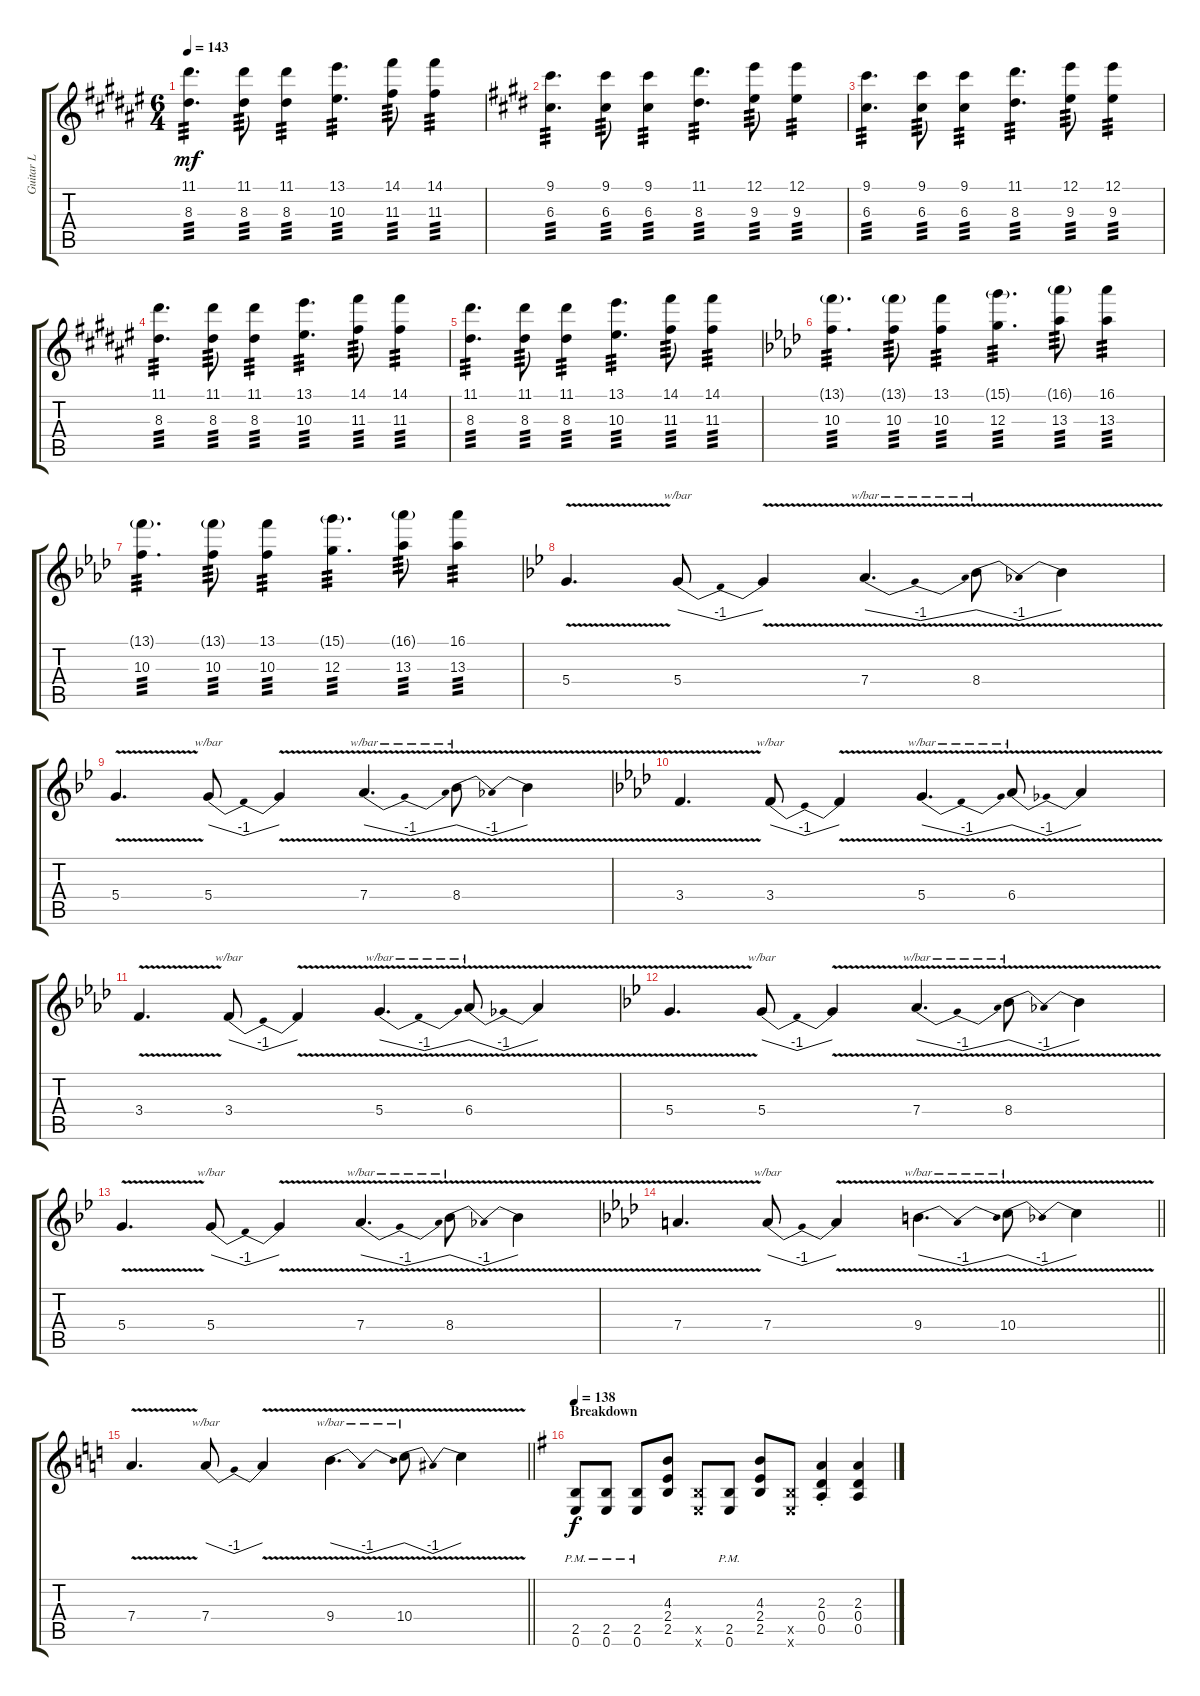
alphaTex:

\track ("Guitar L" "Guitar L") {instrument distortionguitar}
\staff {score tabs}
\tuning (E4 B3 G3 D3 A2 E2) {hide}
\ts (6 4)
\tempo 143
\clef g2
\ks f#
(11.1 8.3).4{d tp 3 dy mf} (11.1 8.3).8{tp 3} (11.1 8.3).4{tp 3} (13.1 10.3).4{d tp 3} (14.1 11.3).8{tp 3} (14.1 11.3).4{tp 3} |
\ks e
(9.1 6.3).4{d tp 3} (9.1 6.3).8{tp 3} (9.1 6.3).4{tp 3} (11.1 8.3).4{d tp 3} (12.1 9.3).8{tp 3} (12.1 9.3).4{tp 3} |
(9.1 6.3).4{d tp 3} (9.1 6.3).8{tp 3} (9.1 6.3).4{tp 3} (11.1 8.3).4{d tp 3} (12.1 9.3).8{tp 3} (12.1 9.3).4{tp 3} |
\ks f#
(11.1 8.3).4{d tp 3} (11.1 8.3).8{tp 3} (11.1 8.3).4{tp 3} (13.1 10.3).4{d tp 3} (14.1 11.3).8{tp 3} (14.1 11.3).4{tp 3} |
(11.1 8.3).4{d tp 3} (11.1 8.3).8{tp 3} (11.1 8.3).4{tp 3} (13.1 10.3).4{d tp 3} (14.1 11.3).8{tp 3} (14.1 11.3).4{tp 3} |
\ks ab
(13.1{g} 10.3).4{d tp 3} (13.1{g} 10.3).8{tp 3} (13.1 10.3).4{tp 3} (15.1{g} 12.3).4{d tp 3} (16.1{g} 13.3).8{tp 3} (16.1 13.3).4{tp 3} |
(13.1{g} 10.3).4{d tp 3} (13.1{g} 10.3).8{tp 3} (13.1 10.3).4{tp 3} (15.1{g} 12.3).4{d tp 3} (16.1{g} 13.3).8{tp 3} (16.1 13.3).4{tp 3} |
\ks bb
5.4{v}.4{d} 5.4.8{tbe (dip default 0 0 30 -4 60 0)} 5.4{v t}.4 7.4{v}.4{d tbe (dip default 0 0 30 -4 60 0)} 8.4{v}.8{tbe (dip default 0 0 30 -4 60 0)} 8.4{t}.4 |
5.4{v}.4{d} 5.4.8{tbe (dip default 0 0 30 -4 60 0)} 5.4{v t}.4 7.4{v}.4{d tbe (dip default 0 0 30 -4 60 0)} 8.4{v}.8{tbe (dip default 0 0 30 -4 60 0)} 8.4{t}.4 |
\ks ab
3.4{v}.4{d} 3.4.8{tbe (dip default 0 0 30 -4 60 0)} 3.4{v t}.4 5.4{v}.4{d tbe (dip default 0 0 30 -4 60 0)} 6.4{v}.8{tbe (dip default 0 0 30 -4 60 0)} 6.4{t}.4 |
3.4{v}.4{d} 3.4.8{tbe (dip default 0 0 30 -4 60 0)} 3.4{v t}.4 5.4{v}.4{d tbe (dip default 0 0 30 -4 60 0)} 6.4{v}.8{tbe (dip default 0 0 30 -4 60 0)} 6.4{t}.4 |
\ks bb
5.4{v}.4{d} 5.4.8{tbe (dip default 0 0 30 -4 60 0)} 5.4{v t}.4 7.4{v}.4{d tbe (dip default 0 0 30 -4 60 0)} 8.4{v}.8{tbe (dip default 0 0 30 -4 60 0)} 8.4{t}.4 |
5.4{v}.4{d} 5.4.8{tbe (dip default 0 0 30 -4 60 0)} 5.4{v t}.4 7.4{v}.4{d tbe (dip default 0 0 30 -4 60 0)} 8.4{v}.8{tbe (dip default 0 0 30 -4 60 0)} 8.4{t}.4 |
\barLineRight lightlight
\ks ab
7.4{v}.4{d} 7.4.8{tbe (dip default 0 0 30 -4 60 0)} 7.4{v t}.4 9.4{v}.4{d tbe (dip default 0 0 30 -4 60 0)} 10.4{v}.8{tbe (dip default 0 0 30 -4 60 0)} 10.4{t}.4 |
\barLineRight lightlight
\ks c
7.4{v}.4{d} 7.4.8{tbe (dip default 0 0 30 -4 60 0)} 7.4{v t}.4 9.4{v}.4{d tbe (dip default 0 0 30 -4 60 0)} 10.4{v}.8{tbe (dip default 0 0 30 -4 60 0)} 10.4{t}.4 |
\section ("" "Breakdown")
\tempo 138
\ks g
(2.5{pm} 0.6{pm}).8{dy f} (2.5{pm} 0.6{pm}).8 (2.5{pm} 0.6{pm}).8 (4.3 2.4 2.5).8 (2.5{x} 0.6{x}).8 (2.5{pm} 0.6{pm}).8 (4.3 2.4 2.5).8 (2.5{x} 0.6{x}).8 (2.3{st} 0.4{st} 0.5{st}).4 (2.3 0.4 0.5).4
